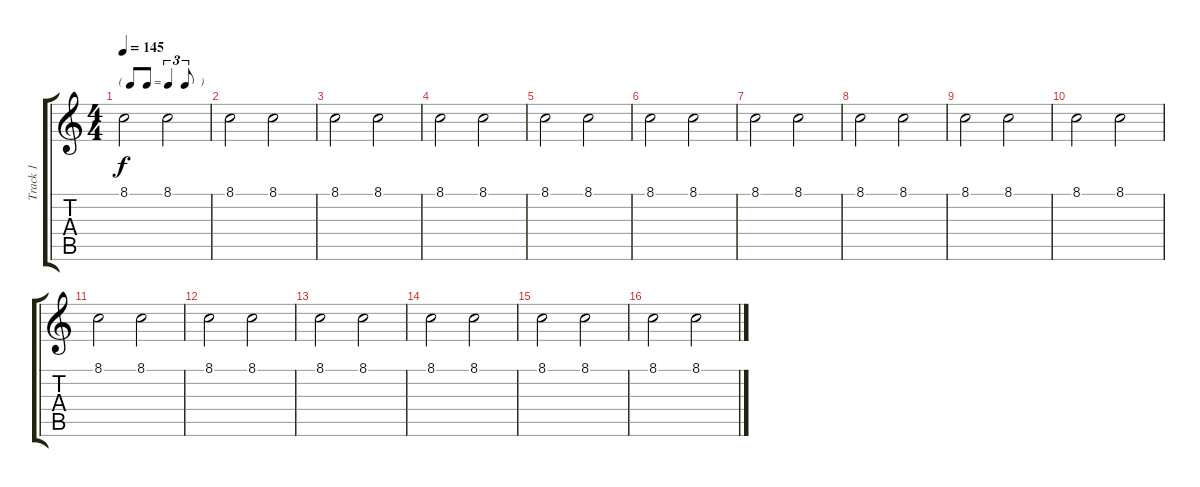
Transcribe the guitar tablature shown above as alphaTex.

\track ("Track 1" "Track 1") {instrument acousticgrandpiano}
\staff {score tabs}
\tuning (E4 B3 G3 D3 A2 E2) {hide}
\ts (4 4)
\tf triplet8th
\tempo 145
\clef g2
\ks c
8.1.2{dy f} 8.1.2 |
8.1.2 8.1.2 |
8.1.2 8.1.2 |
8.1.2 8.1.2 |
8.1.2 8.1.2 |
8.1.2 8.1.2 |
8.1.2 8.1.2 |
8.1.2 8.1.2 |
8.1.2 8.1.2 |
8.1.2 8.1.2 |
8.1.2 8.1.2 |
8.1.2 8.1.2 |
8.1.2 8.1.2 |
8.1.2 8.1.2 |
8.1.2 8.1.2 |
8.1.2 8.1.2
